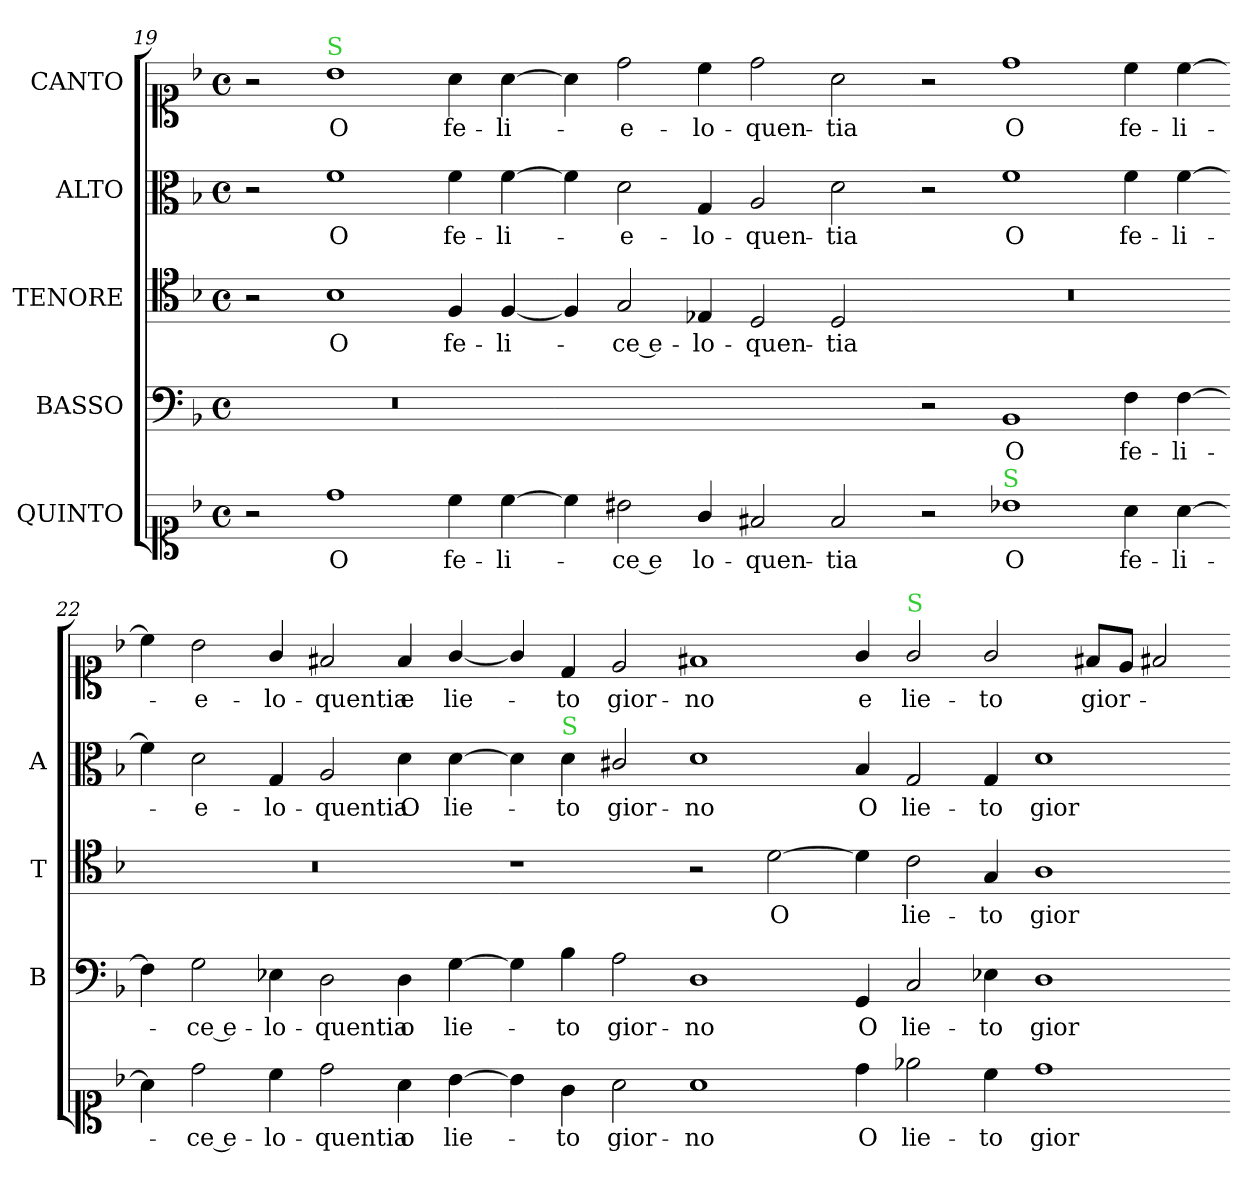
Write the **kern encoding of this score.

**kern	**text	**kern	**text	**kern	**text	**kern	**text	**kern	**text
*part5	*part5	*part4	*part4	*part3	*part3	*part2	*part2	*part1	*part1
*staff5	*staff5	*staff4	*staff4	*staff3	*staff3	*staff2	*staff2	*staff1	*staff1
*I"QUINTO	*	*I"BASSO	*	*I"TENORE	*	*I"ALTO	*	*I"CANTO	*
*	*	*I'B	*	*I'T	*	*I'A	*	*	*
*clefC1	*	*clefF4	*	*clefC4	*	*clefC3	*	*clefC1	*
*k[b-]	*	*k[b-]	*	*k[b-]	*	*k[b-]	*	*k[b-]	*
*M2/1	*	*M2/1	*	*M2/1	*	*M2/1	*	*M2/1	*
*met(c)	*	*met(c)	*	*met(c)	*	*met(c)	*	*met(c)	*
=19	=19	=19	=19	=19	=19	=19	=19	=19	=19
2r	.	0r	.	2r	.	2r	.	2r	.
!	!	!	!	!	!	!	!	!LO:TX:a:color=limegreen:t=S	!
1dd	O	.	.	1B-	O	1f	O	1b-	O
4cc\	fe-	.	.	4F/	fe-	4f\	fe-	4a\	fe-
[4cc\	-li-	.	.	[4F/	-li-	[4f\	-li-	[4a\	-li-
=20-	=20-	=20-	=20-	=20-	=20-	=20-	=20-	=20-	=20-
4cc\]	.	0ryy	.	4F/]	.	4f\]	.	4a\]	.
2b#X\	ce e	.	.	2G/	-ce e-	2d\	e-	2dd\	e-
4g/	lo-	.	.	4E-X/	-lo-	4G/	-lo-	4cc\	-lo-
2f#X/	-quen-	.	.	2D/	-quen-	2A/	-quen-	2dd\	-quen-
2f#/	-tia	.	.	2D/	-tia	2d\	-tia	2a\	-tia
=21-	=21-	=21-	=21-	=21-	=21-	=21-	=21-	=21-	=21-
2r	.	2r	.	0r	.	2r	.	2r	.
!LO:TX:a:color=limegreen:t=S	!	!	!	!	!	!	!	!	!
1b-X	O	1BB-	O	.	.	1f	O	1dd	O
4a\	fe-	4F\	fe-	.	.	4f\	fe-	4cc\	fe-
[4a\	-li-	[4F\	-li-	.	.	[4f\	-li-	[4cc\	-li-
=22-	=22-	=22-	=22-	=22-	=22-	=22-	=22-	=22-	=22-
4a\]	.	4F\]	.	0r	.	4f\]	.	4cc\]	.
2dd\	-ce e-	2G\	-ce e-	.	.	2d\	e-	2b-\	e-
4cc\	-lo-	4E-X\	-lo-	.	.	4G/	-lo-	4g/	-lo-
2dd\	-quentia	2D\	-quentia	.	.	2A/	-quentia	2f#X/	-quentia
4a\	o	4D\	o	.	.	4d\	O	4f#/	e
[4b-\	lie-	[4G\	lie-	.	.	[4d\	lie-	[4g/	lie-
=23-	=23-	=23-	=23-	=23-	=23-	=23-	=23-	=23-	=23-
4b-\]	.	4G\]	.	1r	.	4d\]	.	4g/]	.
!	!	!	!	!	!	!LO:TX:a:color=limegreen:t=S	!	!	!
4g\	-to	4B-\	-to	.	.	4d\	-to	4d/	-to
2a\	gior-	2A\	gior-	.	.	2c#X/	gior-	2e/	gior-
1a	-no	1D	-no	2r	.	1d	-no	1f#X	-no
.	.	.	.	[2d\	O	.	.	.	.
=24-	=24-	=24-	=24-	=24-	=24-	=24-	=24-	=24-	=24-
4dd\	O	4GG/	O	4d\]	.	4B-/	O	4g/	e
!	!	!	!	!	!	!	!	!LO:TX:a:color=limegreen:t=S	!
2ee-X\	lie-	2C/	lie-	2c\	lie-	2G/	lie-	2g/	lie-
4cc\	-to	4E-X\	-to	4G/	-to	4G/	-to	2g/	-to
1dd	gior-	1D	gior-	1A	gior-	1d	gior-	.	.
.	.	.	.	.	.	.	.	8f#X/L	gior-
.	.	.	.	.	.	.	.	8e/J	.
.	.	.	.	.	.	.	.	2f#X/	.
=-	=-	=-	=-	=-	=-	=-	=-	=-	=-
*-	*-	*-	*-	*-	*-	*-	*-	*-	*-
